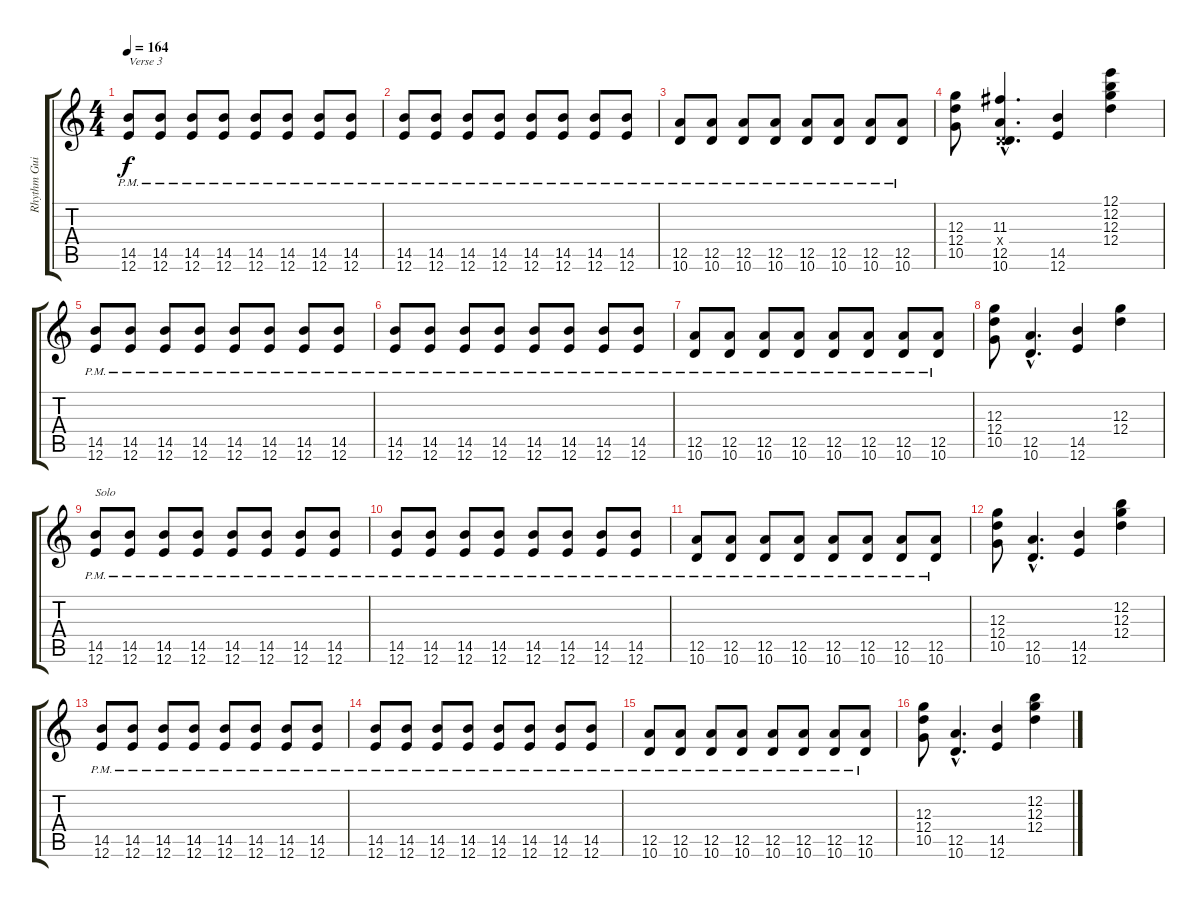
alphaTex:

\track ("Rhythm Guitar 1" "Rhythm Gui") {instrument distortionguitar}
\staff {score tabs}
\tuning (E4 B3 G3 D3 A2 E2) {hide}
\ts (4 4)
\tempo 164
\clef g2
\ks c
(14.5{pm} 12.6).8{txt "Verse 3" dy f} (14.5{pm} 12.6).8 (14.5{pm} 12.6).8 (14.5{pm} 12.6).8 (14.5{pm} 12.6).8 (14.5{pm} 12.6).8 (14.5{pm} 12.6).8 (14.5{pm} 12.6).8 |
(14.5{pm} 12.6).8 (14.5{pm} 12.6).8 (14.5{pm} 12.6).8 (14.5{pm} 12.6).8 (14.5{pm} 12.6).8 (14.5{pm} 12.6).8 (14.5{pm} 12.6).8 (14.5{pm} 12.6).8 |
(12.5{pm} 10.6).8 (12.5{pm} 10.6).8 (12.5{pm} 10.6).8 (12.5{pm} 10.6).8 (12.5{pm} 10.6).8 (12.5{pm} 10.6).8 (12.5{pm} 10.6).8 (12.5{pm} 10.6).8 |
(12.3 12.4 10.5).8 (11.3{hac} 0.4{hac x} 12.5{hac} 10.6{hac}).4{d} (14.5 12.6).4 (12.1 12.2 12.3 12.4).4 |
(14.5{pm} 12.6).8 (14.5{pm} 12.6).8 (14.5{pm} 12.6).8 (14.5{pm} 12.6).8 (14.5{pm} 12.6).8 (14.5{pm} 12.6).8 (14.5{pm} 12.6).8 (14.5{pm} 12.6).8 |
(14.5{pm} 12.6).8 (14.5{pm} 12.6).8 (14.5{pm} 12.6).8 (14.5{pm} 12.6).8 (14.5{pm} 12.6).8 (14.5{pm} 12.6).8 (14.5{pm} 12.6).8 (14.5{pm} 12.6).8 |
(12.5{pm} 10.6).8 (12.5{pm} 10.6).8 (12.5{pm} 10.6).8 (12.5{pm} 10.6).8 (12.5{pm} 10.6).8 (12.5{pm} 10.6).8 (12.5{pm} 10.6).8 (12.5{pm} 10.6).8 |
(12.3 12.4 10.5).8 (12.5{hac} 10.6{hac}).4{d} (14.5 12.6).4 (12.3 12.4).4 |
(14.5{pm} 12.6).8{txt "Solo"} (14.5{pm} 12.6).8 (14.5{pm} 12.6).8 (14.5{pm} 12.6).8 (14.5{pm} 12.6).8 (14.5{pm} 12.6).8 (14.5{pm} 12.6).8 (14.5{pm} 12.6).8 |
(14.5{pm} 12.6).8 (14.5{pm} 12.6).8 (14.5{pm} 12.6).8 (14.5{pm} 12.6).8 (14.5{pm} 12.6).8 (14.5{pm} 12.6).8 (14.5{pm} 12.6).8 (14.5{pm} 12.6).8 |
(12.5{pm} 10.6).8 (12.5{pm} 10.6).8 (12.5{pm} 10.6).8 (12.5{pm} 10.6).8 (12.5{pm} 10.6).8 (12.5{pm} 10.6).8 (12.5{pm} 10.6).8 (12.5{pm} 10.6).8 |
(12.3 12.4 10.5).8 (12.5{hac} 10.6{hac}).4{d} (14.5 12.6).4 (12.2 12.3 12.4).4 |
(14.5{pm} 12.6).8 (14.5{pm} 12.6).8 (14.5{pm} 12.6).8 (14.5{pm} 12.6).8 (14.5{pm} 12.6).8 (14.5{pm} 12.6).8 (14.5{pm} 12.6).8 (14.5{pm} 12.6).8 |
(14.5{pm} 12.6).8 (14.5{pm} 12.6).8 (14.5{pm} 12.6).8 (14.5{pm} 12.6).8 (14.5{pm} 12.6).8 (14.5{pm} 12.6).8 (14.5{pm} 12.6).8 (14.5{pm} 12.6).8 |
(12.5{pm} 10.6).8 (12.5{pm} 10.6).8 (12.5{pm} 10.6).8 (12.5{pm} 10.6).8 (12.5{pm} 10.6).8 (12.5{pm} 10.6).8 (12.5{pm} 10.6).8 (12.5{pm} 10.6).8 |
(12.3 12.4 10.5).8 (12.5{hac} 10.6{hac}).4{d} (14.5 12.6).4 (12.2 12.3 12.4).4
